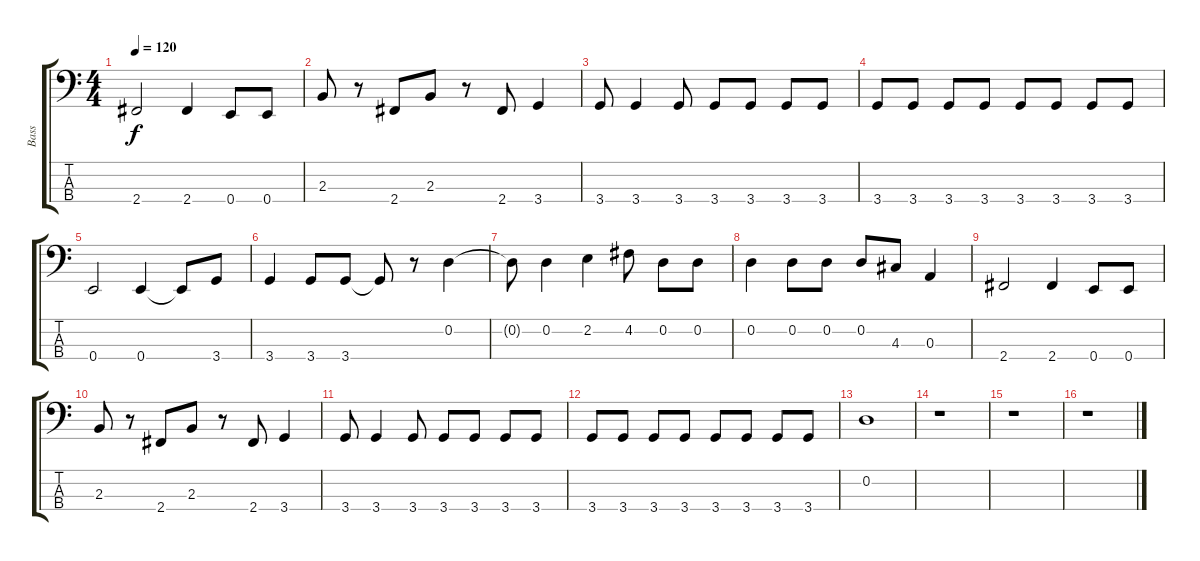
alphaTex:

\track ("Bass" "Bass") {instrument electricbassfinger}
\staff {score tabs}
\tuning (G2 D2 A1 E1) {hide}
\ts (4 4)
\tempo 120
\clef f4
\ks c
2.4.2{dy f} 2.4.4 0.4.8 0.4.8 |
2.3.8 r.8 2.4.8 2.3.8 r.8 2.4.8 3.4.4 |
3.4.8 3.4.4 3.4.8 3.4.8 3.4.8 3.4.8 3.4.8 |
3.4.8 3.4.8 3.4.8 3.4.8 3.4.8 3.4.8 3.4.8 3.4.8 |
0.4.2 0.4.4 0.4{t}.8 3.4.8 |
3.4.4 3.4.8 3.4.8 3.4{t}.8 r.8 0.2.4 |
0.2{t}.8 0.2.4 2.2.4 4.2.8 0.2.8 0.2.8 |
0.2.4 0.2.8 0.2.8 0.2.8 4.3.8 0.3.4 |
2.4.2 2.4.4 0.4.8 0.4.8 |
2.3.8 r.8 2.4.8 2.3.8 r.8 2.4.8 3.4.4 |
3.4.8 3.4.4 3.4.8 3.4.8 3.4.8 3.4.8 3.4.8 |
3.4.8 3.4.8 3.4.8 3.4.8 3.4.8 3.4.8 3.4.8 3.4.8 |
0.2.1 |
r.1 |
r.1 |
r.1
